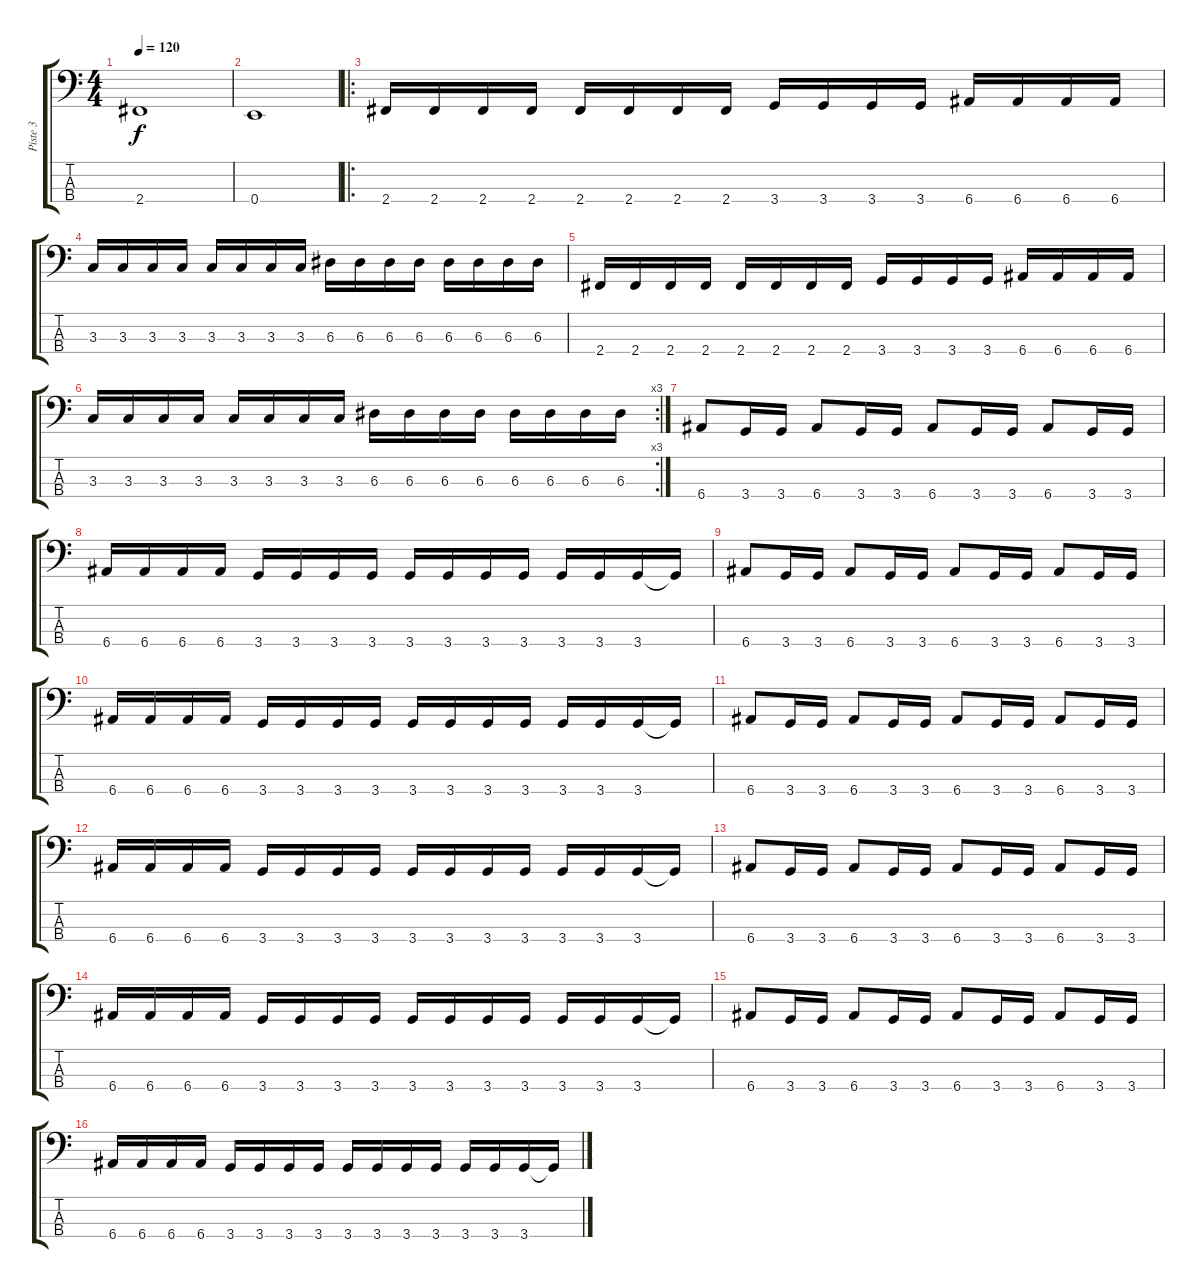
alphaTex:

\track ("Piste 3" "Piste 3") {instrument electricbassfinger}
\staff {score tabs}
\tuning (G2 D2 A1 E1) {hide}
\ts (4 4)
\tempo 120
\clef f4
\ks c
2.4.1{dy f} |
0.4.1 |
\ro
2.4.16 2.4.16 2.4.16 2.4.16 2.4.16 2.4.16 2.4.16 2.4.16 3.4.16 3.4.16 3.4.16 3.4.16 6.4.16 6.4.16 6.4.16 6.4.16 |
3.3.16 3.3.16 3.3.16 3.3.16 3.3.16 3.3.16 3.3.16 3.3.16 6.3.16 6.3.16 6.3.16 6.3.16 6.3.16 6.3.16 6.3.16 6.3.16 |
2.4.16 2.4.16 2.4.16 2.4.16 2.4.16 2.4.16 2.4.16 2.4.16 3.4.16 3.4.16 3.4.16 3.4.16 6.4.16 6.4.16 6.4.16 6.4.16 |
\rc 3
3.3.16 3.3.16 3.3.16 3.3.16 3.3.16 3.3.16 3.3.16 3.3.16 6.3.16 6.3.16 6.3.16 6.3.16 6.3.16 6.3.16 6.3.16 6.3.16 |
6.4.8 3.4.16 3.4.16 6.4.8 3.4.16 3.4.16 6.4.8 3.4.16 3.4.16 6.4.8 3.4.16 3.4.16 |
6.4.16 6.4.16 6.4.16 6.4.16 3.4.16 3.4.16 3.4.16 3.4.16 3.4.16 3.4.16 3.4.16 3.4.16 3.4.16 3.4.16 3.4.16 3.4{t}.16 |
6.4.8 3.4.16 3.4.16 6.4.8 3.4.16 3.4.16 6.4.8 3.4.16 3.4.16 6.4.8 3.4.16 3.4.16 |
6.4.16 6.4.16 6.4.16 6.4.16 3.4.16 3.4.16 3.4.16 3.4.16 3.4.16 3.4.16 3.4.16 3.4.16 3.4.16 3.4.16 3.4.16 3.4{t}.16 |
6.4.8 3.4.16 3.4.16 6.4.8 3.4.16 3.4.16 6.4.8 3.4.16 3.4.16 6.4.8 3.4.16 3.4.16 |
6.4.16 6.4.16 6.4.16 6.4.16 3.4.16 3.4.16 3.4.16 3.4.16 3.4.16 3.4.16 3.4.16 3.4.16 3.4.16 3.4.16 3.4.16 3.4{t}.16 |
6.4.8 3.4.16 3.4.16 6.4.8 3.4.16 3.4.16 6.4.8 3.4.16 3.4.16 6.4.8 3.4.16 3.4.16 |
6.4.16 6.4.16 6.4.16 6.4.16 3.4.16 3.4.16 3.4.16 3.4.16 3.4.16 3.4.16 3.4.16 3.4.16 3.4.16 3.4.16 3.4.16 3.4{t}.16 |
6.4.8 3.4.16 3.4.16 6.4.8 3.4.16 3.4.16 6.4.8 3.4.16 3.4.16 6.4.8 3.4.16 3.4.16 |
6.4.16 6.4.16 6.4.16 6.4.16 3.4.16 3.4.16 3.4.16 3.4.16 3.4.16 3.4.16 3.4.16 3.4.16 3.4.16 3.4.16 3.4.16 3.4{t}.16
